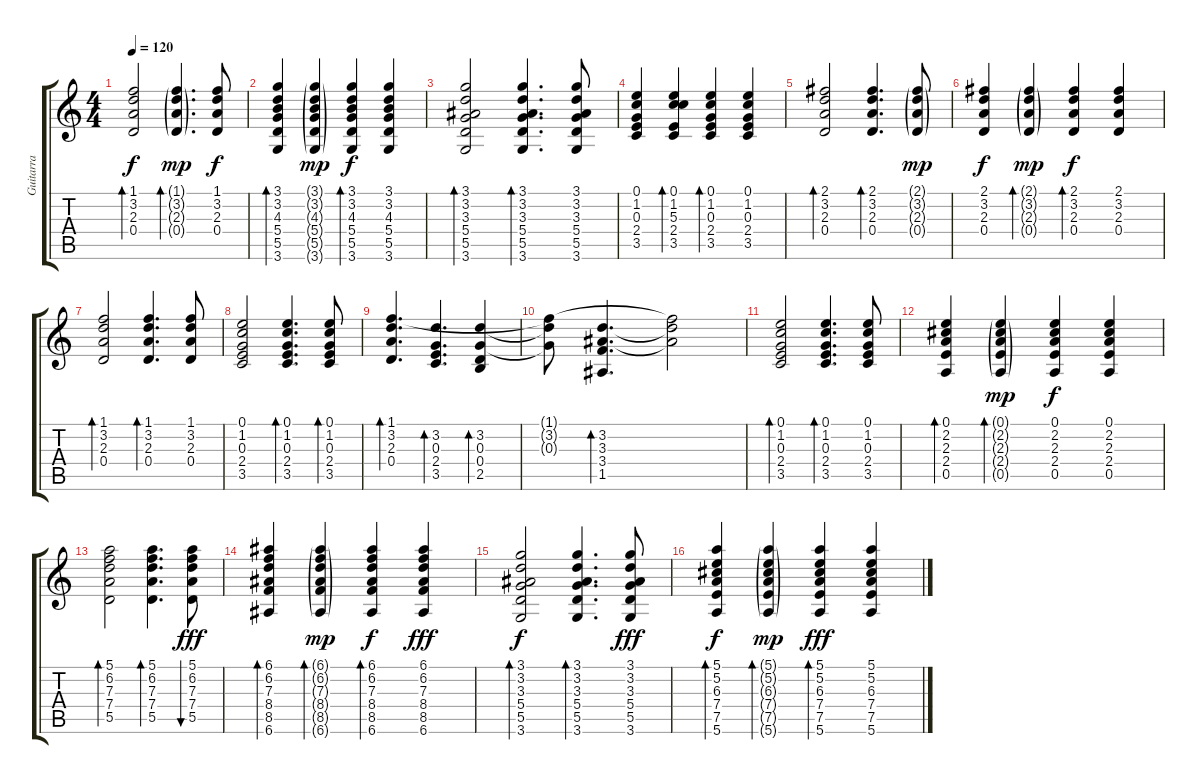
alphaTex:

\track ("Guitarra" "Guitarra") {instrument acousticguitarsteel}
\staff {score tabs}
\tuning (E4 B3 G3 D3 A2 E2) {hide}
\ts (4 4)
\tempo 120
\clef g2
\ks c
(1.1 3.2 2.3 0.4).2{bd 60 dy f} (1.1{g} 3.2{g} 2.3{g} 0.4{g}).4{d bd 60 dy mp} (1.1 3.2 2.3 0.4).8{dy f} |
(3.1 3.2 4.3 5.4 5.5 3.6).4{bd 60} (3.1{g} 3.2{g} 4.3{g} 5.4{g} 5.5{g} 3.6{g}).4{dy mp} (3.1 3.2 4.3 5.4 5.5 3.6).4{bd 60 dy f} (3.1 3.2 4.3 5.4 5.5 3.6).4 |
(3.1 3.2 3.3 5.4 5.5 3.6).2{bd 60} (3.1 3.2 3.3 5.4 5.5 3.6).4{d bd 60} (3.1 3.2 3.3 5.4 5.5 3.6).8 |
(0.1 1.2 0.3 2.4 3.5).4 (0.1 1.2 5.3 2.4 3.5).4{bd 60} (0.1 1.2 0.3 2.4 3.5).4{bd 60} (0.1 1.2 0.3 2.4 3.5).4 |
(2.1 3.2 2.3 0.4).2{bd 60} (2.1 3.2 2.3 0.4).4{d bd 60} (2.1{g} 3.2{g} 2.3{g} 0.4{g}).8{dy mp} |
(2.1 3.2 2.3 0.4).4{dy f} (2.1{g} 3.2{g} 2.3{g} 0.4{g}).4{bd 60 dy mp} (2.1 3.2 2.3 0.4).4{bd 60 dy f} (2.1 3.2 2.3 0.4).4 |
(1.1 3.2 2.3 0.4).2{bd 60} (1.1 3.2 2.3 0.4).4{d bd 60} (1.1 3.2 2.3 0.4).8 |
(0.1 1.2 0.3 2.4 3.5).2 (0.1 1.2 0.3 2.4 3.5).4{d bd 60} (0.1 1.2 0.3 2.4 3.5).8{bd 60} |
(1.1 3.2 2.3 0.4).4{d bd 60} (3.2 0.3 2.4 3.5).4{d bd 60} (3.2 0.3 0.4 2.5).4{bd 60} |
(1.1{t} 3.2{t} 0.3{t}).8 (3.2 3.3 3.4 1.5).4{d bd 60} (1.1{t} 3.2{t} 3.3{t}).2 |
(0.1 1.2 0.3 2.4 3.5).2{bd 60} (0.1 1.2 0.3 2.4 3.5).4{d bd 60} (0.1 1.2 0.3 2.4 3.5).8 |
(0.1 2.2 2.3 2.4 0.5).4{bd 60} (0.1{g} 2.2{g} 2.3{g} 2.4{g} 0.5{g}).4{bd 60 dy mp} (0.1 2.2 2.3 2.4 0.5).4{dy f} (0.1 2.2 2.3 2.4 0.5).4 |
(5.1 6.2 7.3 7.4 5.5).2{bd 60} (5.1 6.2 7.3 7.4 5.5).4{d bd 60} (5.1 6.2 7.3 7.4 5.5).8{bu 60 dy fff} |
(6.1 6.2 7.3 8.4 8.5 6.6).4{bd 60} (6.1{g} 6.2{g} 7.3{g} 8.4{g} 8.5{g} 6.6{g}).4{bd 60 dy mp} (6.1 6.2 7.3 8.4 8.5 6.6).4{bd 60 dy f} (6.1 6.2 7.3 8.4 8.5 6.6).4{dy fff} |
(3.1 3.2 3.3 5.4 5.5 3.6).2{bd 60 dy f} (3.1 3.2 3.3 5.4 5.5 3.6).4{d bd 60} (3.1 3.2 3.3 5.4 5.5 3.6).8{dy fff} |
(5.1 5.2 6.3 7.4 7.5 5.6).4{bd 60 dy f} (5.1{g} 5.2{g} 6.3{g} 7.4{g} 7.5{g} 5.6{g}).4{bd 60 dy mp} (5.1 5.2 6.3 7.4 7.5 5.6).4{bd 60 dy fff} (5.1 5.2 6.3 7.4 7.5 5.6).4
